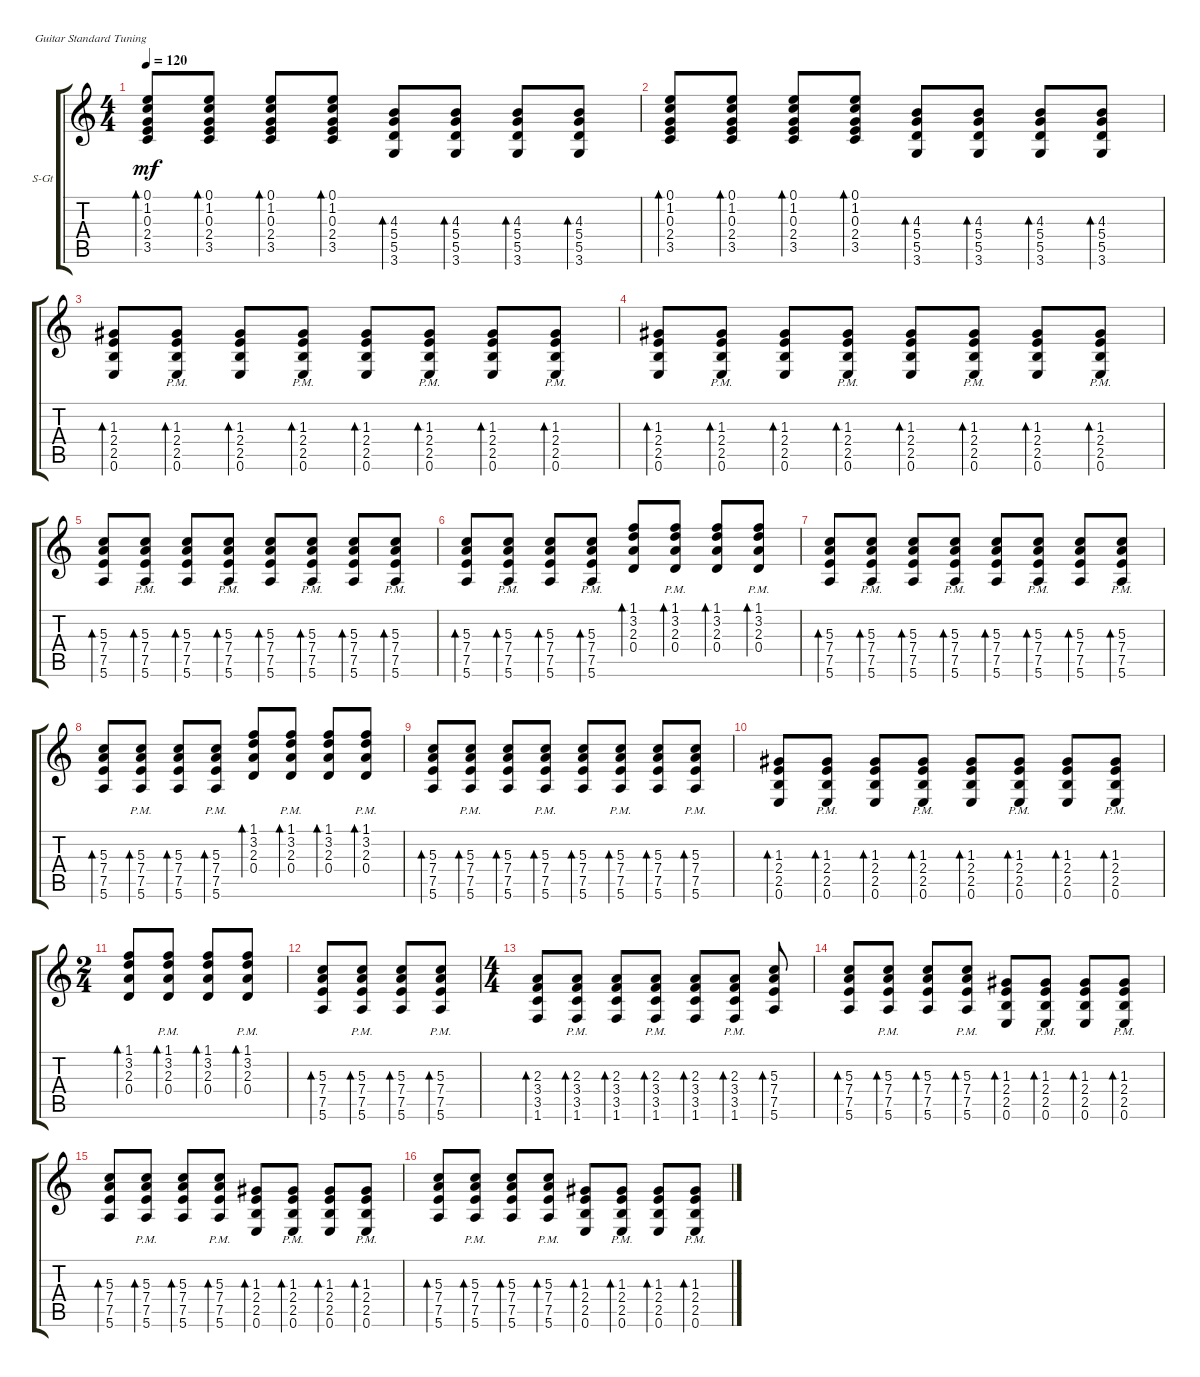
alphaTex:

\defaultSystemsLayout 4
\bracketExtendMode groupsimilarinstruments
\firstSystemTrackNameOrientation horizontal
\otherSystemsTrackNameOrientation horizontal
\track ("Steel Guitar" "S-Gt") {instrument acousticguitarsteel}
\staff {score tabs}
\tuning (E4 B3 G3 D3 A2 E2)
\ts (4 4)
\tempo 120
\clef g2
\ks c
(3.5 2.4 0.3 1.2 0.1).8{bd 30 dy mf} (3.5 2.4 0.3 1.2 0.1).8{bd 30} (3.5 2.4 0.3 1.2 0.1).8{bd 30} (3.5 2.4 0.3 1.2 0.1).8{bd 30} (3.6 5.5 5.4 4.3).8{bd 30} (3.6 5.5 5.4 4.3).8{bd 30} (3.6 5.5 5.4 4.3).8{bd 30} (3.6 5.5 5.4 4.3).8{bd 30} |
(3.5 2.4 0.3 1.2 0.1).8{bd 30} (3.5 2.4 0.3 1.2 0.1).8{bd 30} (3.5 2.4 0.3 1.2 0.1).8{bd 30} (3.5 2.4 0.3 1.2 0.1).8{bd 30} (3.6 5.5 5.4 4.3).8{bd 30} (3.6 5.5 5.4 4.3).8{bd 30} (3.6 5.5 5.4 4.3).8{bd 30} (3.6 5.5 5.4 4.3).8{bd 30} |
(0.6 2.5 2.4 1.3).8{bd 30} (0.6{pm} 2.5{pm} 2.4{pm} 1.3{pm}).8{bd 30} (0.6 2.5 2.4 1.3).8{bd 30} (0.6{pm} 2.5{pm} 2.4{pm} 1.3{pm}).8{bd 30} (0.6 2.5 2.4 1.3).8{bd 30} (0.6{pm} 2.5{pm} 2.4{pm} 1.3{pm}).8{bd 30} (0.6 2.5 2.4 1.3).8{bd 30} (0.6{pm} 2.5{pm} 2.4{pm} 1.3{pm}).8{bd 30} |
(0.6 2.5 2.4 1.3).8{bd 30} (0.6{pm} 2.5{pm} 2.4{pm} 1.3{pm}).8{bd 30} (0.6 2.5 2.4 1.3).8{bd 30} (0.6{pm} 2.5{pm} 2.4{pm} 1.3{pm}).8{bd 30} (0.6 2.5 2.4 1.3).8{bd 30} (0.6{pm} 2.5{pm} 2.4{pm} 1.3{pm}).8{bd 30} (0.6 2.5 2.4 1.3).8{bd 30} (0.6{pm} 2.5{pm} 2.4{pm} 1.3{pm}).8{bd 30} |
(5.6 7.5 7.4 5.3).8{bd 30} (5.6{pm} 7.5{pm} 7.4{pm} 5.3{pm}).8{bd 30} (5.6 7.5 7.4 5.3).8{bd 30} (5.6{pm} 7.5{pm} 7.4{pm} 5.3{pm}).8{bd 30} (5.6 7.5 7.4 5.3).8{bd 30} (5.6{pm} 7.5{pm} 7.4{pm} 5.3{pm}).8{bd 30} (5.6 7.5 7.4 5.3).8{bd 30} (5.6{pm} 7.5{pm} 7.4{pm} 5.3{pm}).8{bd 30} |
(5.6 7.5 7.4 5.3).8{bd 30} (5.6{pm} 7.5{pm} 7.4{pm} 5.3{pm}).8{bd 30} (5.6 7.5 7.4 5.3).8{bd 30} (5.6{pm} 7.5{pm} 7.4{pm} 5.3{pm}).8{bd 30} (2.3 1.1 3.2 0.4).8{bd 30} (2.3{pm} 1.1{pm} 3.2{pm} 0.4).8{bd 30} (2.3 1.1 3.2 0.4).8{bd 30} (2.3{pm} 1.1{pm} 3.2{pm} 0.4).8{bd 30} |
(5.6 7.5 7.4 5.3).8{bd 30} (5.6{pm} 7.5{pm} 7.4{pm} 5.3{pm}).8{bd 30} (5.6 7.5 7.4 5.3).8{bd 30} (5.6{pm} 7.5{pm} 7.4{pm} 5.3{pm}).8{bd 30} (5.6 7.5 7.4 5.3).8{bd 30} (5.6{pm} 7.5{pm} 7.4{pm} 5.3{pm}).8{bd 30} (5.6 7.5 7.4 5.3).8{bd 30} (5.6{pm} 7.5{pm} 7.4{pm} 5.3{pm}).8{bd 30} |
(5.6 7.5 7.4 5.3).8{bd 30} (5.6{pm} 7.5{pm} 7.4{pm} 5.3{pm}).8{bd 30} (5.6 7.5 7.4 5.3).8{bd 30} (5.6{pm} 7.5{pm} 7.4{pm} 5.3{pm}).8{bd 30} (2.3 1.1 3.2 0.4).8{bd 30} (2.3{pm} 1.1{pm} 3.2{pm} 0.4).8{bd 30} (2.3 1.1 3.2 0.4).8{bd 30} (2.3{pm} 1.1{pm} 3.2{pm} 0.4).8{bd 30} |
(5.6 7.5 7.4 5.3).8{bd 30} (5.6{pm} 7.5{pm} 7.4{pm} 5.3{pm}).8{bd 30} (5.6 7.5 7.4 5.3).8{bd 30} (5.6{pm} 7.5{pm} 7.4{pm} 5.3{pm}).8{bd 30} (5.6 7.5 7.4 5.3).8{bd 30} (5.6{pm} 7.5{pm} 7.4{pm} 5.3{pm}).8{bd 30} (5.6 7.5 7.4 5.3).8{bd 30} (5.6{pm} 7.5{pm} 7.4{pm} 5.3{pm}).8{bd 30} |
(0.6 2.5 2.4 1.3).8{bd 30} (0.6{pm} 2.5{pm} 2.4{pm} 1.3{pm}).8{bd 30} (0.6 2.5 2.4 1.3).8{bd 30} (0.6{pm} 2.5{pm} 2.4{pm} 1.3{pm}).8{bd 30} (0.6 2.5 2.4 1.3).8{bd 30} (0.6{pm} 2.5{pm} 2.4{pm} 1.3{pm}).8{bd 30} (0.6 2.5 2.4 1.3).8{bd 30} (0.6{pm} 2.5{pm} 2.4{pm} 1.3).8{bd 30} |
\ts (2 4)
(2.3 1.1 3.2 0.4).8{bd 30} (2.3{pm} 1.1{pm} 3.2{pm} 0.4).8{bd 30} (2.3 1.1 3.2 0.4).8{bd 30} (2.3{pm} 1.1{pm} 3.2{pm} 0.4).8{bd 30} |
(5.6 7.5 7.4 5.3).8{bd 30} (5.6{pm} 7.5{pm} 7.4{pm} 5.3{pm}).8{bd 30} (5.6 7.5 7.4 5.3).8{bd 30} (5.6{pm} 7.5{pm} 7.4{pm} 5.3{pm}).8{bd 30} |
\ts (4 4)
(1.6 3.5 3.4 2.3).8{bd 30} (1.6{pm} 3.5{pm} 3.4{pm} 2.3{pm}).8{bd 30} (1.6 3.5 3.4 2.3).8{bd 30} (1.6{pm} 3.5{pm} 3.4{pm} 2.3{pm}).8{bd 30} (1.6 3.5 3.4 2.3).8{bd 30} (1.6{pm} 3.5{pm} 3.4{pm} 2.3{pm}).8{bd 30} (5.6 7.5 7.4 5.3).8{bd 30} |
(5.6 7.5 7.4 5.3).8{bd 30} (5.6{pm} 7.5{pm} 7.4{pm} 5.3{pm}).8{bd 30} (5.6 7.5 7.4 5.3).8{bd 30} (5.6{pm} 7.5{pm} 7.4{pm} 5.3{pm}).8{bd 30} (0.6 2.5 2.4 1.3).8{bd 30} (0.6{pm} 2.5{pm} 2.4{pm} 1.3{pm}).8{bd 30} (0.6 2.5 2.4 1.3).8{bd 30} (0.6{pm} 2.5{pm} 2.4{pm} 1.3{pm}).8{bd 30} |
(5.6 7.5 7.4 5.3).8{bd 30} (5.6{pm} 7.5{pm} 7.4{pm} 5.3{pm}).8{bd 30} (5.6 7.5 7.4 5.3).8{bd 30} (5.6{pm} 7.5{pm} 7.4{pm} 5.3{pm}).8{bd 30} (0.6 2.5 2.4 1.3).8{bd 30} (0.6{pm} 2.5{pm} 2.4{pm} 1.3{pm}).8{bd 30} (0.6 2.5 2.4 1.3).8{bd 30} (0.6{pm} 2.5{pm} 2.4{pm} 1.3{pm}).8{bd 30} |
(5.6 7.5 7.4 5.3).8{bd 30} (5.6{pm} 7.5{pm} 7.4{pm} 5.3{pm}).8{bd 30} (5.6 7.5 7.4 5.3).8{bd 30} (5.6{pm} 7.5{pm} 7.4{pm} 5.3{pm}).8{bd 30} (0.6 2.5 2.4 1.3).8{bd 30} (0.6{pm} 2.5{pm} 2.4{pm} 1.3{pm}).8{bd 30} (0.6 2.5 2.4 1.3).8{bd 30} (0.6{pm} 2.5{pm} 2.4{pm} 1.3{pm}).8{bd 30}
